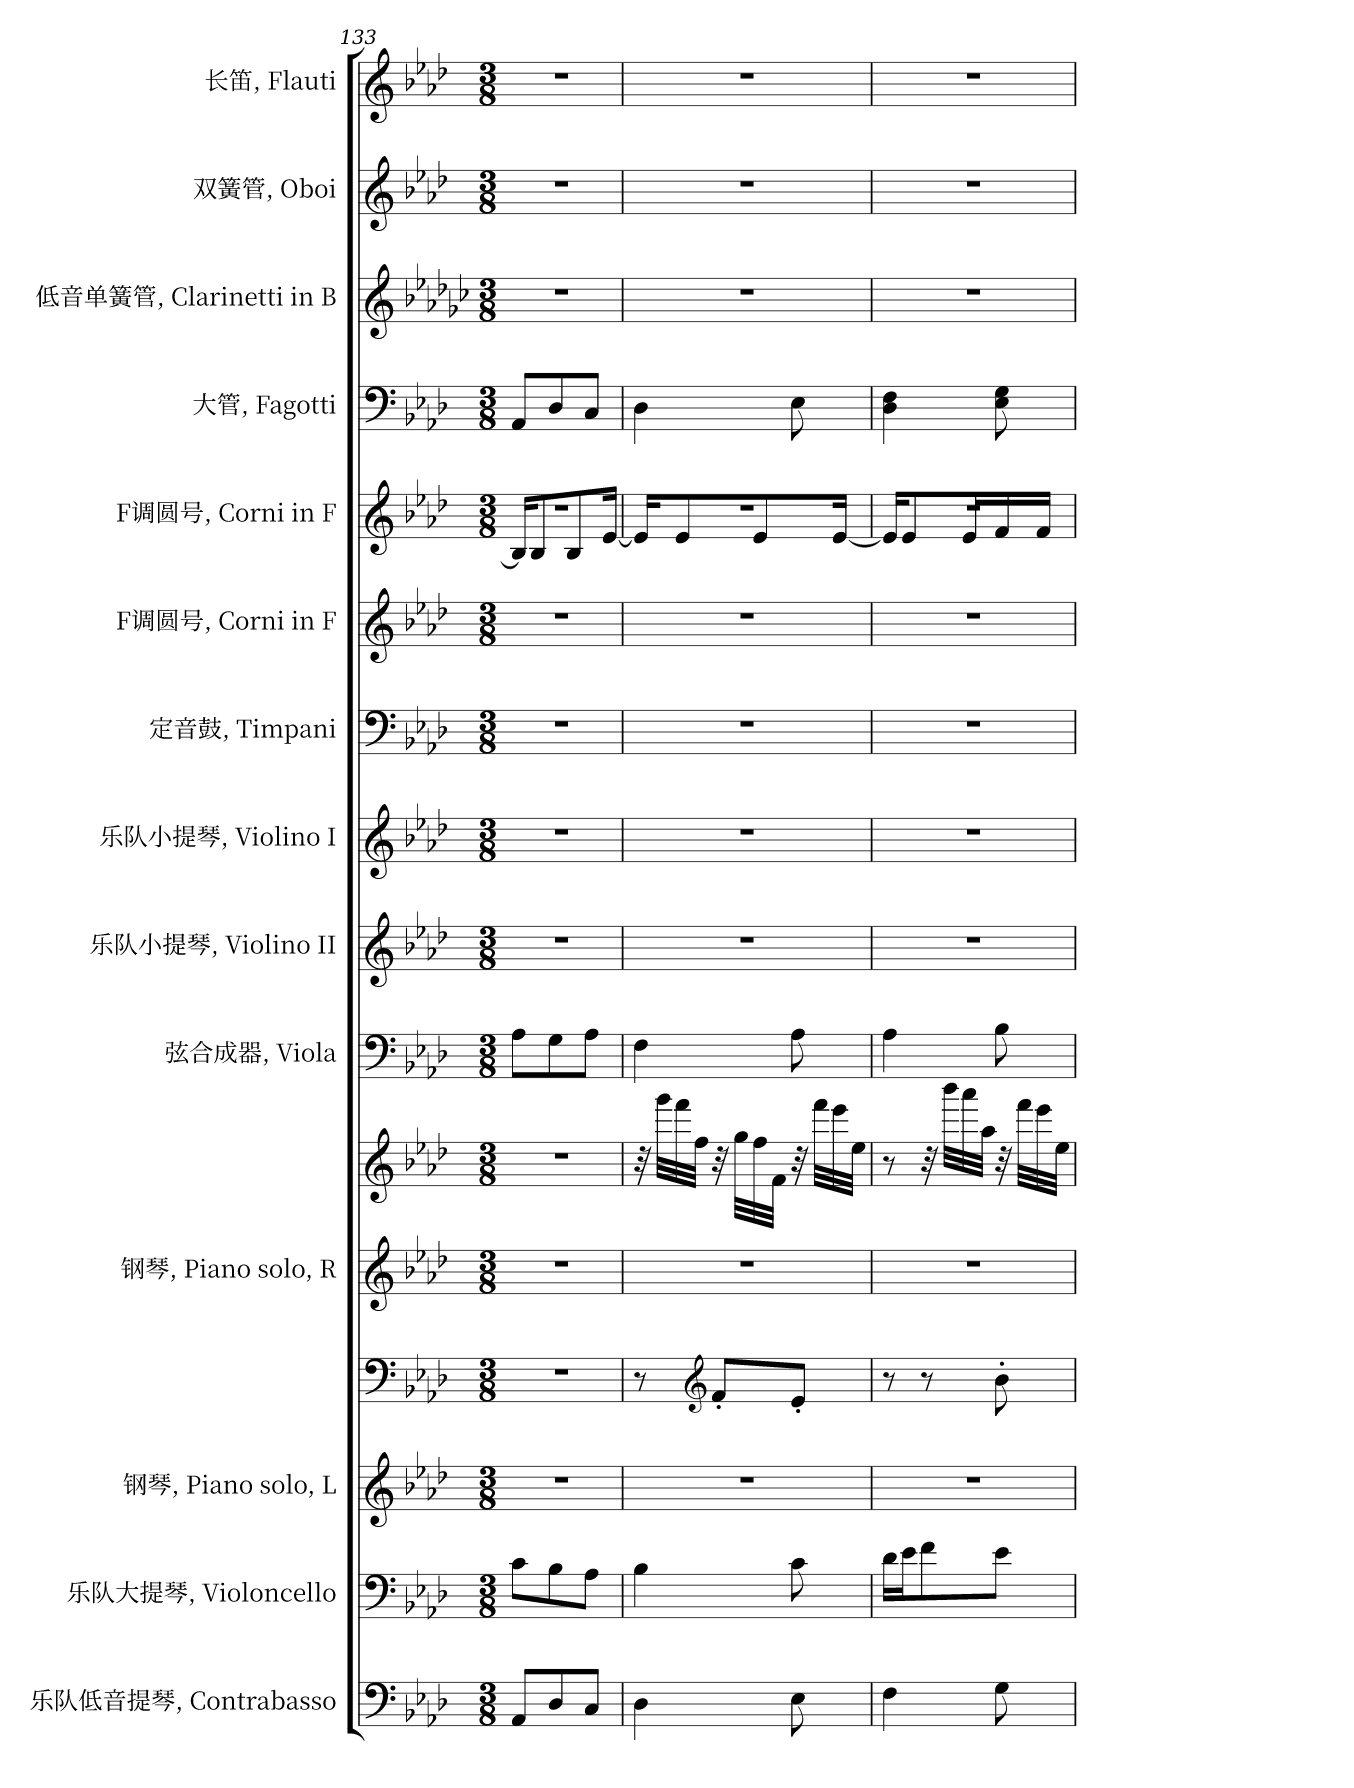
**kern	**kern	**kern	**kern	**kern	**kern	**kern	**kern	**kern	**kern	**kern	**kern	**kern	**kern	**kern	**kern
*part14	*part13	*part12	*part12	*part11	*part11	*part10	*part9	*part8	*part7	*part6	*part5	*part4	*part3	*part2	*part1
*staff16	*staff15	*staff14	*staff13	*staff12	*staff11	*staff10	*staff9	*staff8	*staff7	*staff6	*staff5	*staff4	*staff3	*staff2	*staff1
*I"乐队低音提琴, Contrabasso	*I"乐队大提琴, Violoncello	*I"钢琴, Piano solo, L	*	*I"钢琴, Piano solo, R	*	*I"弦合成器, Viola	*I"乐队小提琴, Violino II	*I"乐队小提琴, Violino I	*I"定音鼓, Timpani	*I"F调圆号, Corni in F	*I"F调圆号, Corni in F	*I"大管, Fagotti	*I"低音单簧管, Clarinetti in B	*I"双簧管, Oboi	*I"长笛, Flauti
*I'Cbs.	*	*I'Pno.	*	*I'Pno.	*	*	*	*	*I'Timp.	*	*	*	*	*I'Ob.	*I'Fl.
*clefF4	*clefF4	*clefG2	*clefF4	*clefG2	*clefG2	*clefF4	*clefG2	*clefG2	*clefF4	*clefG2	*clefG2	*clefF4	*clefG2	*clefG2	*clefG2
*ITrd7c12	*	*	*	*	*	*	*	*	*	*ITrd4c7	*ITrd4c7	*	*ITrd8c14	*	*
*k[b-e-a-d-]	*k[b-e-a-d-]	*k[b-e-a-d-]	*k[b-e-a-d-]	*k[b-e-a-d-]	*k[b-e-a-d-]	*k[b-e-a-d-]	*k[b-e-a-d-]	*k[b-e-a-d-]	*k[b-e-a-d-]	*k[b-e-a-d-g-]	*k[b-e-a-d-g-]	*k[b-e-a-d-]	*k[b-e-a-d-g-c-]	*k[b-e-a-d-]	*k[b-e-a-d-]
*M3/8	*M3/8	*M3/8	*M3/8	*M3/8	*M3/8	*M3/8	*M3/8	*M3/8	*M3/8	*M3/8	*M3/8	*M3/8	*M3/8	*M3/8	*M3/8
*MM19	*MM19	*MM19	*MM19	*MM19	*MM19	*MM19	*MM19	*MM19	*MM19	*MM19	*MM19	*MM19	*MM19	*MM19	*MM19
=133	=133	=133	=133	=133	=133	=133	=133	=133	=133	=133	=133	=133	=133	=133	=133
*	*	*	*	*	*	*	*	*	*	*	*^	*	*	*	*
8AAA-/L	8c\L	4.r	4.r	4.r	4.r	8A-\L	4.r	4.r	4.r	4.r	4.r	16E-/KL]	8AA-/L	4.r	4.r	4.r
.	.	.	.	.	.	.	.	.	.	.	.	8E-/	.	.	.	.
8DD-/	8B-\	.	.	.	.	8G\	.	.	.	.	.	.	8D-/	.	.	.
.	.	.	.	.	.	.	.	.	.	.	.	8E-/	.	.	.	.
8CC/J	8A-\J	.	.	.	.	8A-\J	.	.	.	.	.	.	8C/J	.	.	.
.	.	.	.	.	.	.	.	.	.	.	.	[16A-/Jk	.	.	.	.
=134	=134	=134	=134	=134	=134	=134	=134	=134	=134	=134	=134	=134	=134	=134	=134	=134
*	*	*	*	*	*	*	*	*	*	*	*	*	*	*	*	*MM19
4DD-\	4B-\	4.r	8r	4.r	32r	4F\	4.r	4.r	4.r	4.r	4.r	16A-/KL]	4D-\	4.r	4.r	4.r
.	.	.	.	.	32ggg\LLL	.	.	.	.	.	.	.	.	.	.	.
.	.	.	.	.	32fff\	.	.	.	.	.	.	8A-/	.	.	.	.
.	.	.	.	.	32ff\JJJ	.	.	.	.	.	.	.	.	.	.	.
*	*	*	*clefG2	*	*	*	*	*	*	*	*	*	*	*	*	*
.	.	.	8f'/L	.	32r	.	.	.	.	.	.	.	.	.	.	.
.	.	.	.	.	32gg\LLL	.	.	.	.	.	.	.	.	.	.	.
.	.	.	.	.	32ff\	.	.	.	.	.	.	8A-/	.	.	.	.
.	.	.	.	.	32f\JJJ	.	.	.	.	.	.	.	.	.	.	.
8EE-\	8c\	.	8e-'/J	.	32r	8A-\	.	.	.	.	.	.	8E-\	.	.	.
.	.	.	.	.	32fff\LLL	.	.	.	.	.	.	.	.	.	.	.
.	.	.	.	.	32eee-\	.	.	.	.	.	.	[16A-/Jk	.	.	.	.
.	.	.	.	.	32ee-\JJJ	.	.	.	.	.	.	.	.	.	.	.
!!LO:PB:g=z
=135	=135	=135	=135	=135	=135	=135	=135	=135	=135	=135	=135	=135	=135	=135	=135	=135
*	*	*	*	*	*	*	*	*	*	*	*	*	*	*	*	*MM25
4FF\	16d-\LL	4.r	8r	4.r	8r	4A-\	4.r	4.r	4.r	4.r	4.r	16A-/KL]	4D-\ 4F\	4.r	4.r	4.r
.	16e-\J	.	.	.	.	.	.	.	.	.	.	8A-/	.	.	.	.
.	8f\	.	8r	.	32r	.	.	.	.	.	.	.	.	.	.	.
.	.	.	.	.	32bbb-\LLL	.	.	.	.	.	.	.	.	.	.	.
.	.	.	.	.	32aaa-\	.	.	.	.	.	.	16A-/L	.	.	.	.
.	.	.	.	.	32aa-\JJJ	.	.	.	.	.	.	.	.	.	.	.
8GG\	8e-\J	.	8b-'\	.	32r	8B-\	.	.	.	.	.	16B-/	8E-\ 8G\	.	.	.
.	.	.	.	.	32fff\LLL	.	.	.	.	.	.	.	.	.	.	.
.	.	.	.	.	32eee-\	.	.	.	.	.	.	16B-/JJ	.	.	.	.
.	.	.	.	.	32ee-\JJJ	.	.	.	.	.	.	.	.	.	.	.
*	*	*	*	*	*	*	*	*	*	*	*v	*v	*	*	*	*
=	=	=	=	=	=	=	=	=	=	=	=	=	=	=	=
*-	*-	*-	*-	*-	*-	*-	*-	*-	*-	*-	*-	*-	*-	*-	*-
